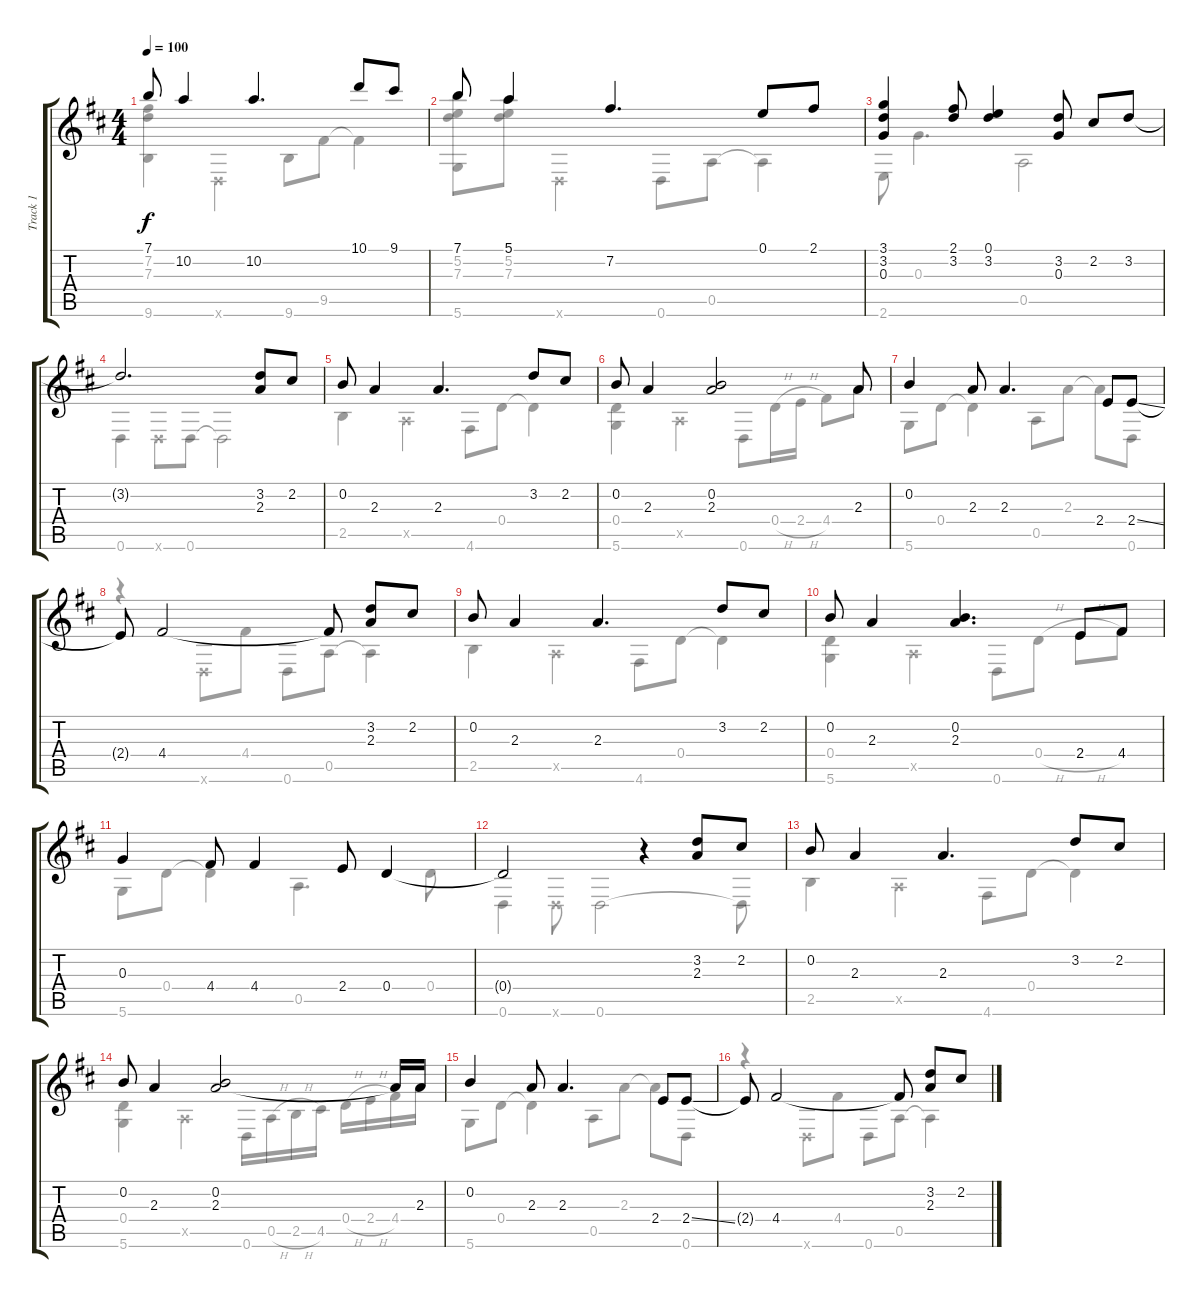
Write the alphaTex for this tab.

\track ("Track 1" "Track 1") {instrument acousticguitarnylon}
\staff {score tabs}
\tuning (E4 B3 G3 D3 A2 D2) {hide}
\voice
\ts (4 4)
\tempo 100
\clef g2
\ks d
7.1.8{dy f} 10.2.4 10.2.4{d} 10.1.8 9.1.8 |
7.1.8 5.1.4 7.2.4{d} 0.1.8 2.1.8 |
(3.1 3.2 0.3).4 (2.1 3.2).8 (0.1 3.2).4 (3.2 0.3).8 2.2.8 3.2.8 |
3.2{t}.2{d} (3.2 2.3).8 2.2.8 |
0.2.8 2.3.4 2.3.4{d} 3.2.8 2.2.8 |
0.2.8 2.3.4 (0.2 2.3).2 2.3.8 |
0.2.4 2.3.8 2.3.4{d} 2.4.8 2.4{ss}.8 |
2.4{t}.8 4.4.2 4.4{t}.8 (3.2 2.3).8 2.2.8 |
0.2.8 2.3.4 2.3.4{d} 3.2.8 2.2.8 |
0.2.8 2.3.4 (0.2 2.3).4{d} 2.4.8 4.4.8 |
0.3.4 4.4.8 4.4.4 2.4.8 0.4.4 |
0.4{t}.2 r.4 (3.2 2.3).8 2.2.8 |
0.2.8 2.3.4 2.3.4{d} 3.2.8 2.2.8 |
0.2.8 2.3.4 (0.2 2.3).2 2.3{t}.16 2.3.16 |
0.2.4 2.3.8 2.3.4{d} 2.4.8 2.4{ss}.8 |
2.4{t}.8 4.4.2 4.4{t}.8 (3.2 2.3).8 2.2.8
\voice
\clef g2
\ottava regular
\simile none
\ks d
(7.2 7.3 9.6).4{dy f} 0.6{x}.4 9.6.8 9.5.8 9.5{t}.4 |
(7.1 5.2 7.3 5.6).8 (5.1 5.2 7.3).8 0.6{x}.4 0.6.8 0.5.8 0.5{t}.4 |
2.6.8 0.3.4{d} 0.5.2 |
0.6.4 0.6{x}.8 0.6.8 0.6{t}.2 |
2.5.4 0.5{x}.4 4.6.8 0.4.8 0.4{t}.4 |
(0.4 5.6).4 0.5{x}.4 0.6.8 0.4{h}.16 2.4{h}.16 4.4.8 2.3.8 |
5.6.8 0.4.8 0.4{t}.4 0.5.8 2.3.8 2.3{t}.8 0.6.8 |
r.4 0.6{x}.8 4.4.8 0.6.8 0.5.8 0.5{t}.4 |
2.5.4 0.5{x}.4 4.6.8 0.4.8 0.4{t}.4 |
(0.4 5.6).4 0.5{x}.4 0.6.8 0.4{h}.8 2.4{h}.8 4.4.8 |
5.6.8 0.4.8 0.4{t}.4 0.5.4{d} 0.4.8 |
0.6.4 0.6{x}.8 0.6.2 0.6{t}.8 |
2.5.4 0.5{x}.4 4.6.8 0.4.8 0.4{t}.4 |
(0.4 5.6).4 0.5{x}.4 0.6.16 0.5{h}.16 2.5{h}.16 4.5.16 0.4{h}.16 2.4{h}.16 4.4.16 2.3.16 |
5.6.8 0.4.8 0.4{t}.4 0.5.8 2.3.8 2.3{t}.8 0.6.8 |
r.4 0.6{x}.8 4.4.8 0.6.8 0.5.8 0.5{t}.4
